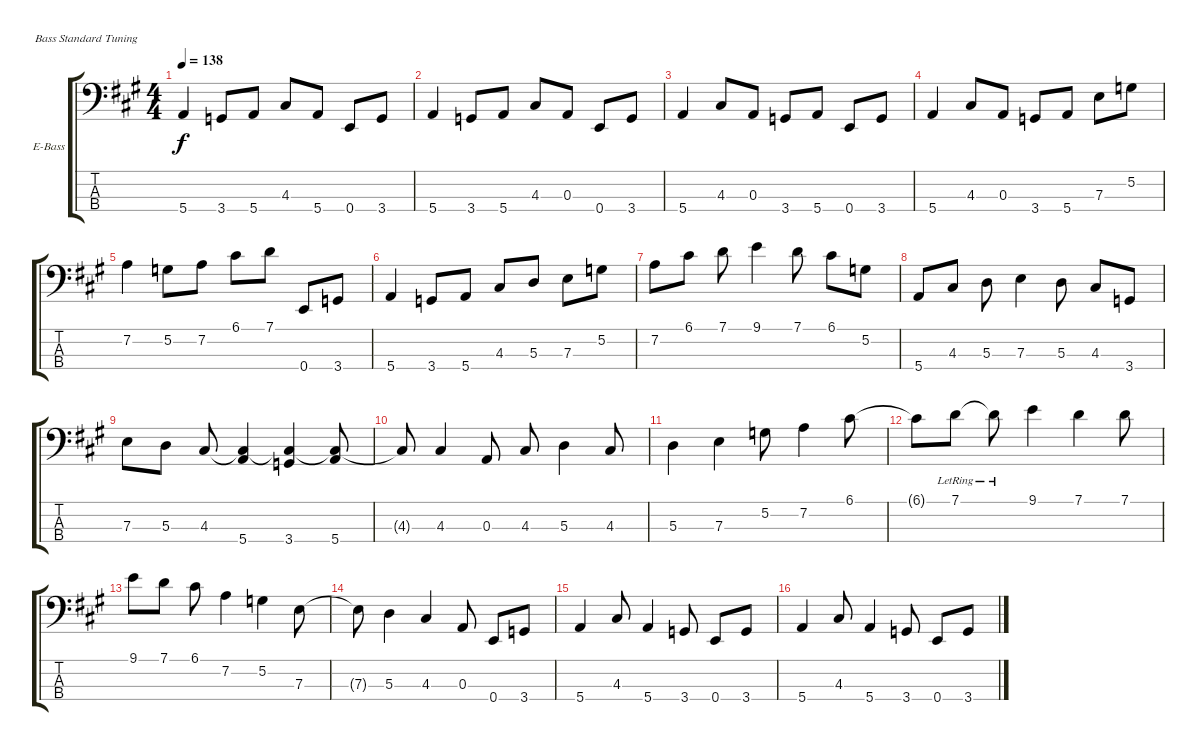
\defaultSystemsLayout 4
\bracketExtendMode groupsimilarinstruments
\firstSystemTrackNameOrientation horizontal
\otherSystemsTrackNameOrientation horizontal
\track ("Electric Bass" "E-Bass") {instrument electricbassfinger}
\staff {score tabs}
\tuning (G2 D2 A1 E1)
\ts (4 4)
\tempo 138
\clef f4
\scale
1.07062
\ks a
5.4.4{dy f} 3.4.8 5.4.8 4.3.8 5.4.8 0.4.8 3.4.8 |
\scale
0.929382 5.4.4 3.4.8 5.4.8 4.3.8 0.3.8 0.4.8 3.4.8 |
\scale
1.07062 5.4.4 4.3.8 0.3.8 3.4.8 5.4.8 0.4.8 3.4.8 |
\scale
0.929382 5.4.4 4.3.8 0.3.8 3.4.8 5.4.8 7.3.8 5.2.8 |
\scale
1.07062 7.2.4 5.2.8 7.2.8 6.1.8 7.1.8 0.4.8 3.4.8 |
\scale
0.929382 5.4.4 3.4.8 5.4.8 4.3.8 5.3.8 7.3.8 5.2.8 |
\scale
1.07062 7.2.8 6.1.8 7.1.8 9.1.4 7.1.8 6.1.8 5.2.8 |
\scale
0.929382 5.4.8 4.3.8 5.3.8 7.3.4 5.3.8 4.3.8 3.4.8 |
\scale
1.07062 7.3.8 5.3.8 4.3.8 (5.4 4.3{t}).4 (3.4 4.3{t}).4 (5.4 4.3{t}).8 |
\scale
0.929382 4.3{t}.8 4.3.4 0.3.8 4.3.8 5.3.4 4.3.8 |
\scale
1.07062 5.3.4 7.3.4 5.2.8 7.2.4 6.1.8 |
\scale
0.929382 6.1{t}.8 7.1{lr}.8 7.1{lr t}.8 9.1.4 7.1.4 7.1.8 |
\scale
1.07062 9.1.8 7.1.8 6.1.8 7.2.4 5.2.4 7.3.8 |
\scale
0.929382 7.3{t}.8 5.3.4 4.3.4 0.3.8 0.4.8 3.4.8 |
\scale
1.07062 5.4.4 4.3.8 5.4.4 3.4.8 0.4.8 3.4.8 |
\scale
0.929382 5.4.4 4.3.8 5.4.4 3.4.8 0.4.8 3.4.8
